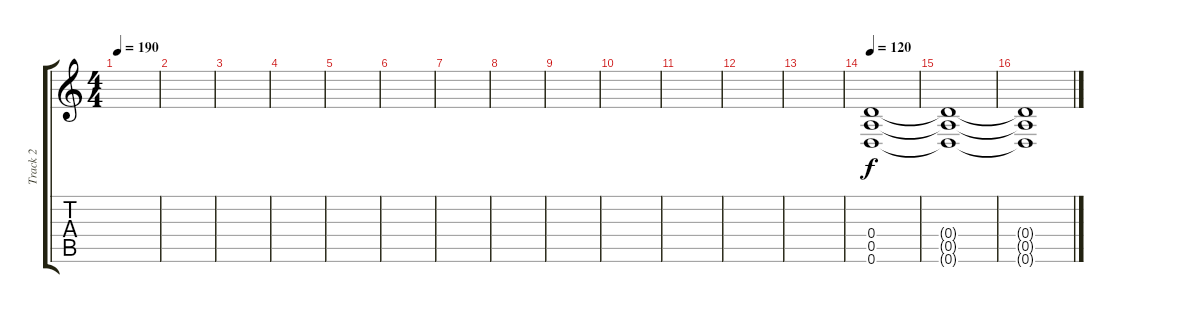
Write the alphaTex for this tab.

\track ("Track 2" "Track 2") {instrument distortionguitar}
\staff {score tabs}
\tuning (E4 B3 G3 D3 A2 D2) {hide}
\ts (4 4)
\tempo 190
\clef g2
\ks c
|
|
|
|
|
|
|
|
|
|
|
|
|
\tempo 120
(0.4 0.5 0.6).1 |
(0.4{t} 0.5{t} 0.6{t}).1 |
(0.4{t} 0.5{t} 0.6{t}).1
